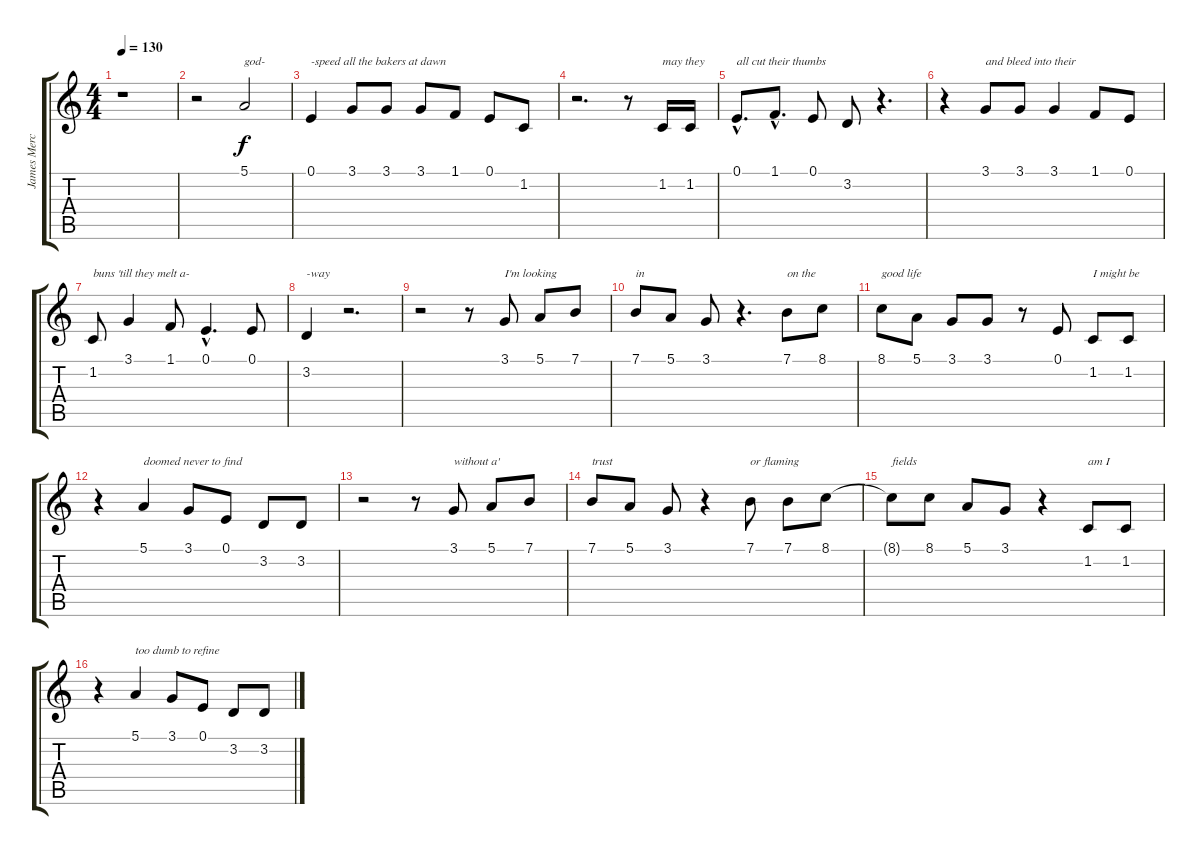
\track ("James Mercer" "James Merc") {instrument synthvoice}
\staff {score tabs}
\tuning (E4 B3 G3 D3 A2 E2) {hide}
\ts (4 4)
\tempo 130
\clef g2
\ks c
r.1{dy f} |
r.2 5.1.2{txt "god-"} |
0.1.4{txt "-speed all the bakers at dawn"} 3.1.8 3.1.8 3.1.8 1.1.8 0.1.8 1.2.8 |
r.2{d} r.8 1.2.16{txt "may they"} 1.2.16 |
0.1{hac}.8{d txt "all cut their thumbs"} 1.1{hac}.8{d} 0.1.8 3.2.8 r.4{d} |
r.4 3.1.8{txt "and bleed into their"} 3.1.8 3.1.4 1.1.8 0.1.8 |
1.2.8{txt "buns 'till they melt a-"} 3.1.4 1.1.8 0.1{hac}.4{d} 0.1.8 |
3.2.4{txt "-way"} r.2{d} |
r.2 r.8 3.1.8{txt "I'm looking"} 5.1.8 7.1.8 |
7.1.8{txt "in"} 5.1.8 3.1.8 r.4{d} 7.1.8{txt "on the"} 8.1.8 |
8.1.8{txt "good life"} 5.1.8 3.1.8 3.1.8 r.8 0.1.8 1.2.8{txt "I might be"} 1.2.8 |
r.4 5.1.4{txt "doomed never to find"} 3.1.8 0.1.8 3.2.8 3.2.8 |
r.2 r.8 3.1.8{txt "without a'"} 5.1.8 7.1.8 |
7.1.8{txt "trust"} 5.1.8 3.1.8 r.4 7.1.8{txt "or flaming"} 7.1.8 8.1.8 |
8.1{t}.8{txt "fields"} 8.1.8 5.1.8 3.1.8 r.4 1.2.8{txt "am I"} 1.2.8 |
r.4 5.1.4{txt "too dumb to refine"} 3.1.8 0.1.8 3.2.8 3.2.8
